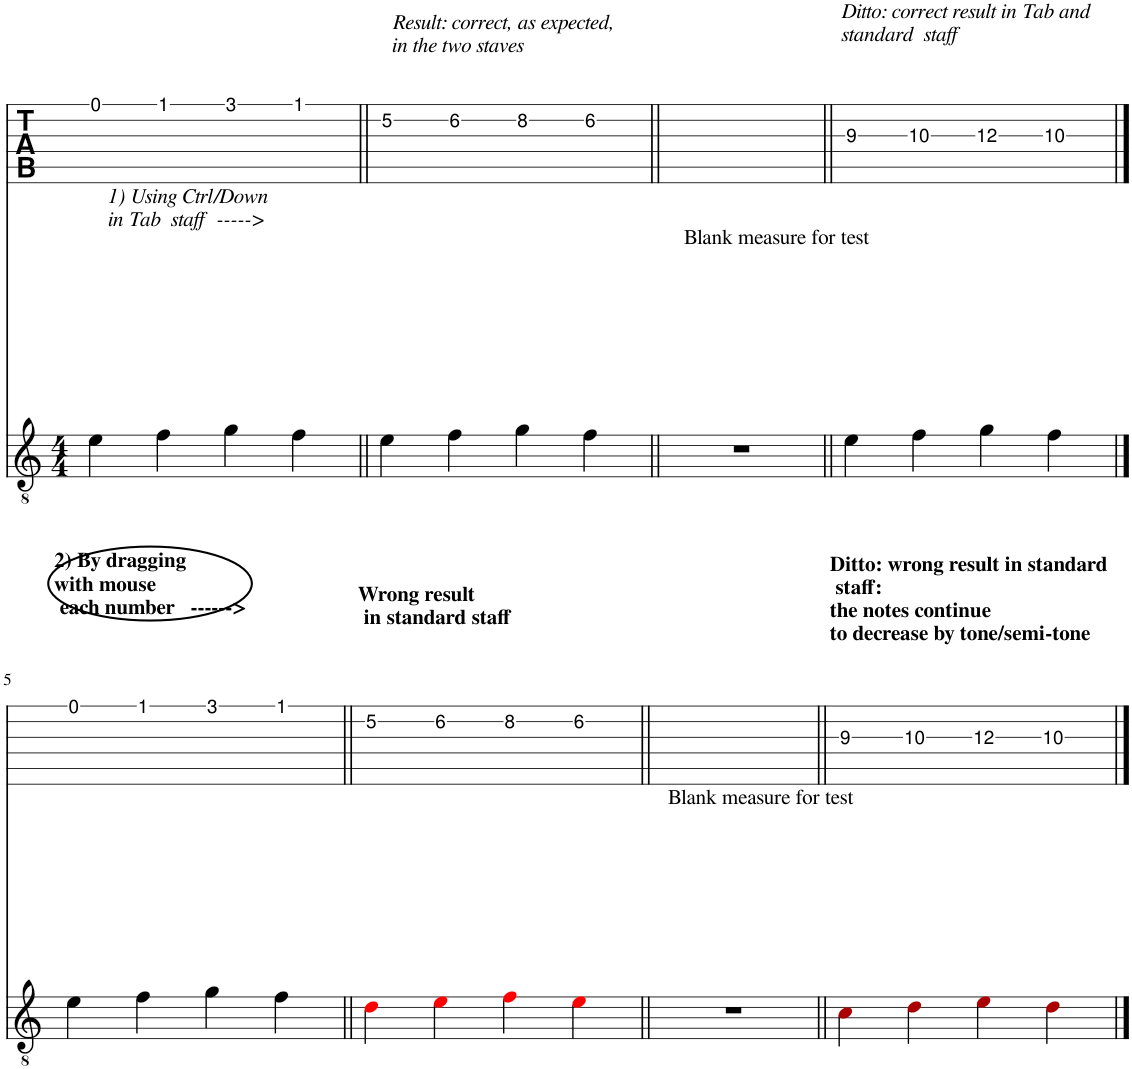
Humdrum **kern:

**kern	**kern
*part1	*part1
*staff2	*staff1
*I"Guitar	*
*I'Guit.	*
*	*stria6
*clefGv2	*
*k[]	*k[]
*M4/4	*M4/4
=1	=1
!LO:TX:a:i:t=1) Using Ctrl/Down	!
!LO:TX:a:t=in Tab  staff  ----->	!
4e\	4e
4f\	4f
4g\	4g
4f\	4f
=2||	=2||
!	!LO:TX:a:i:t=Result&colon; correct, as expected,
!	!LO:TX:a:t=in the two staves
4e\	4e
4f\	4f
4g\	4g
4f\	4f
=3||	=3||
!LO:TX:a:t=Blank measure for test	!
1r	1r
=4||	=4||
!	!LO:TX:a:i:t=Ditto&colon; correct result in Tab and
!	!LO:TX:a:t=standard  staff
4e\	4e
4f\	4f
4g\	4g
4f\	4f
!!LO:LB:g=z
==5	==5
!	!LO:TX:a:B:t=2) By dragging
!	!LO:TX:a:t=with mouse
!	!LO:TX:a:t=each number   ------>
4e\	4e
4f\	4f
4g\	4g
4f\	4f
=6||	=6||
!	!LO:TX:a:B:t=Wrong result
!	!LO:TX:a:t=in standard staff
4di\	4e
4ei\	4f
4fi\	4g
4ei\	4f
=7||	=7||
!LO:TX:a:t=Blank measure for test	!
1r	1r
=8||	=8||
!	!LO:TX:a:B:t=Ditto&colon; wrong result in standard
!	!LO:TX:a:t=staff&colon;
!	!LO:TX:a:t=the notes continue
!	!LO:TX:a:t=to decrease by tone/semi-tone
4cj\	4e
4dj\	4f
4ej\	4g
4dj\	4f
==	==
*-	*-
